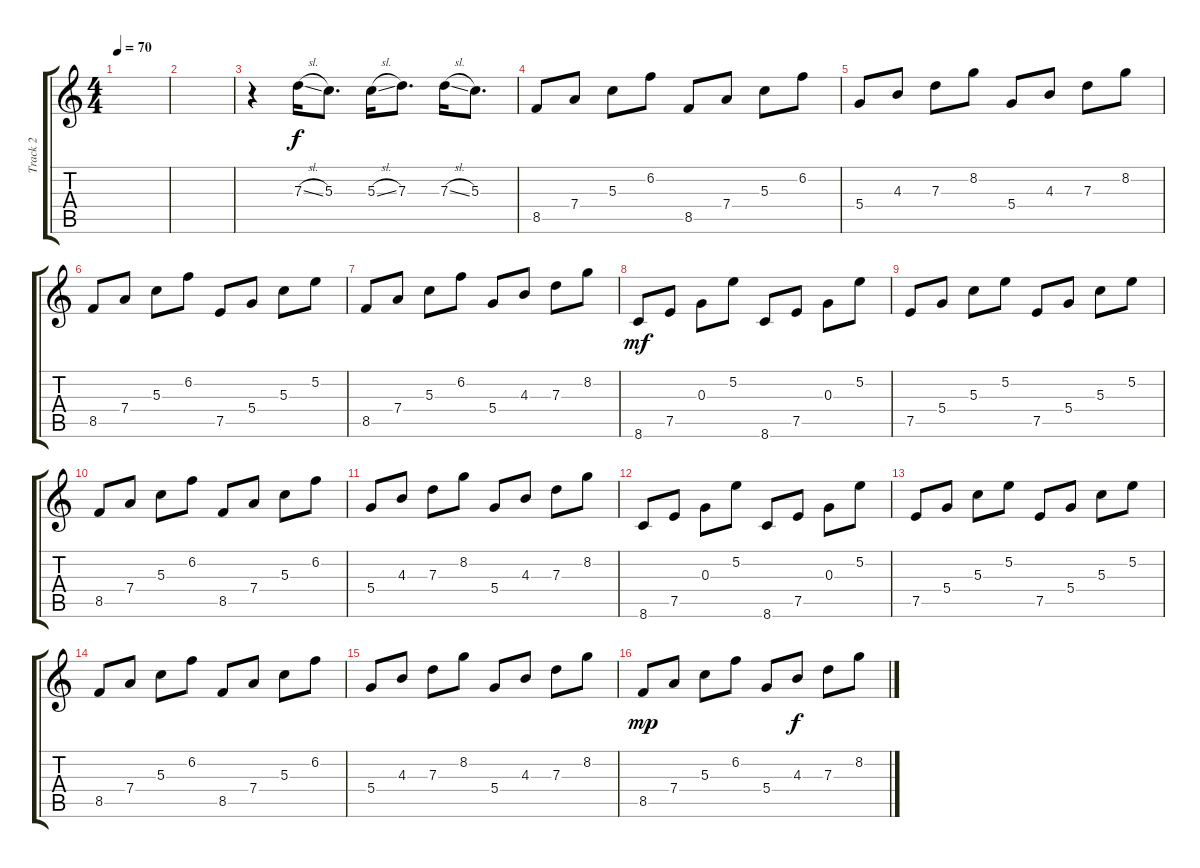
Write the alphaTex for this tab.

\track ("Track 2" "Track 2") {instrument acousticguitarsteel}
\staff {score tabs}
\tuning (E4 B3 G3 D3 A2 E2) {hide}
\ts (4 4)
\tempo 70
\clef g2
\ks c
|
|
r.4 7.3{sl}.16 5.3.8{d} 5.3{sl}.16 7.3.8{d} 7.3{sl}.16 5.3.8{d} |
8.5.8 7.4.8 5.3.8 6.2.8 8.5.8 7.4.8 5.3.8 6.2.8 |
5.4.8 4.3.8 7.3.8 8.2.8 5.4.8 4.3.8 7.3.8 8.2.8 |
8.5.8 7.4.8 5.3.8 6.2.8 7.5.8 5.4.8 5.3.8 5.2.8 |
8.5.8 7.4.8 5.3.8 6.2.8 5.4.8 4.3.8 7.3.8 8.2.8 |
8.6.8{dy mf} 7.5.8 0.3.8 5.2.8 8.6.8 7.5.8 0.3.8 5.2.8 |
7.5.8 5.4.8 5.3.8 5.2.8 7.5.8 5.4.8 5.3.8 5.2.8 |
8.5.8 7.4.8 5.3.8 6.2.8 8.5.8 7.4.8 5.3.8 6.2.8 |
5.4.8 4.3.8 7.3.8 8.2.8 5.4.8 4.3.8 7.3.8 8.2.8 |
8.6.8 7.5.8 0.3.8 5.2.8 8.6.8 7.5.8 0.3.8 5.2.8 |
7.5.8 5.4.8 5.3.8 5.2.8 7.5.8 5.4.8 5.3.8 5.2.8 |
8.5.8 7.4.8 5.3.8 6.2.8 8.5.8 7.4.8 5.3.8 6.2.8 |
5.4.8 4.3.8 7.3.8 8.2.8 5.4.8 4.3.8 7.3.8 8.2.8 |
8.5.8{dy mp} 7.4.8 5.3.8 6.2.8 5.4.8 4.3.8{dy f} 7.3.8 8.2.8
